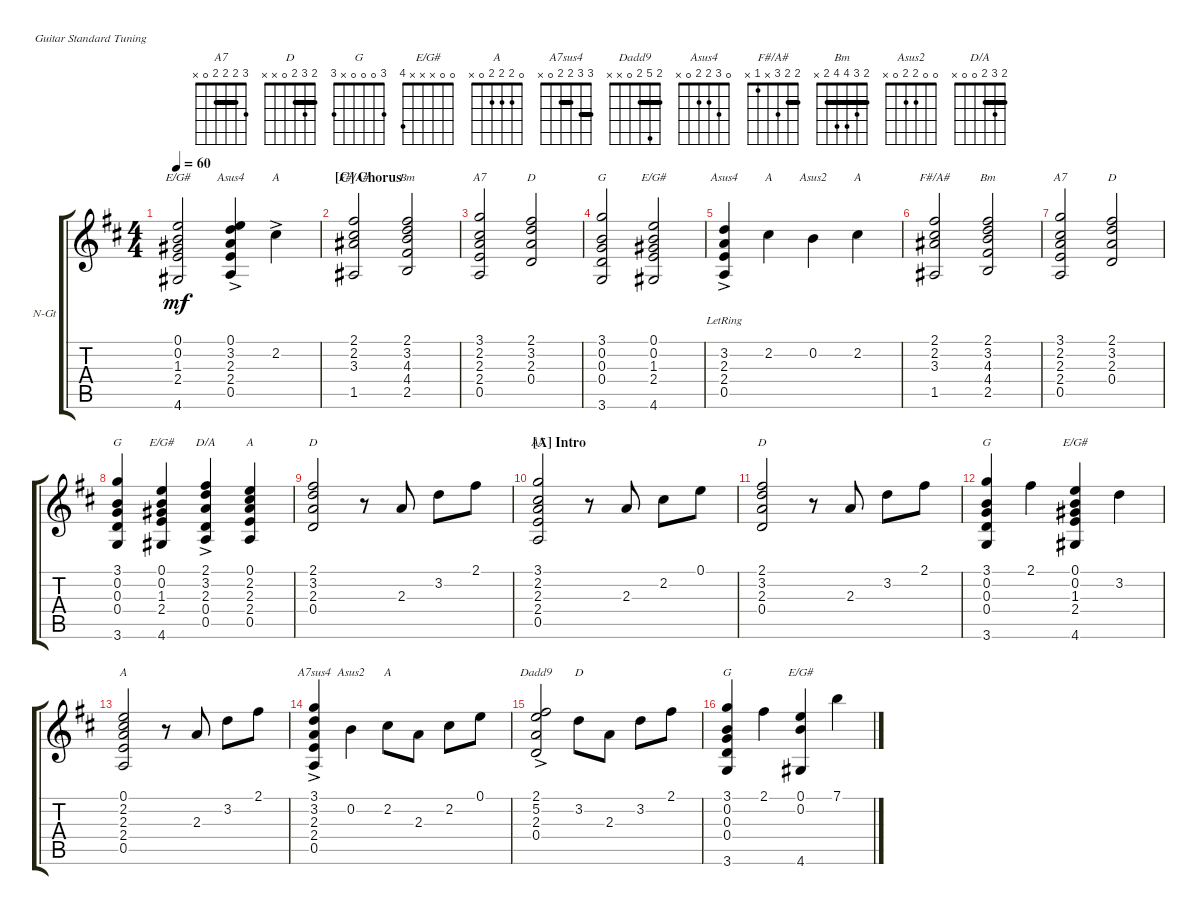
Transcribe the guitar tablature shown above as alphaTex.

\defaultSystemsLayout 4
\bracketExtendMode groupsimilarinstruments
\firstSystemTrackNameOrientation horizontal
\otherSystemsTrackNameOrientation horizontal
\track ("Nylon Guitar" "N-Gt") {instrument acousticguitarnylon}
\staff {score tabs}
\tuning (E4 B3 G3 D3 A2 E2)
\chord ("A7" 3 2 2 2 0 x) {barre (2 2)}
\chord ("D" 2 3 2 0 x x) {barre 2}
\chord ("G" 3 0 0 0 x 3)
\chord ("E/G#" 0 0 1 2 x 4)
\chord ("A" 0 2 2 2 0 x)
\chord ("A7sus4" 3 3 2 2 0 x) {barre (2 3)}
\chord ("Dadd9" 2 5 2 0 x x) {barre 2}
\chord ("E/G#" 0 0 x x x 4)
\chord ("Asus4" x 3 2 2 0 x) {barre 2}
\chord ("Asus4" 0 3 2 2 0 x)
\chord ("F#/A#" 2 2 3 x 1 x) {barre 2}
\chord ("Bm" 2 3 4 4 2 x) {barre 2}
\chord ("Asus2" 0 0 2 2 0 x)
\chord ("D/A" 2 3 2 0 0 x) {barre 2}
\ts (4 4)
\tempo 60
\clef g2
\ks d
(4.6 2.4 1.3 0.2 0.1).2{ch "E/G#" dy mf} (0.5 2.4 2.3 3.2{ac} 0.1).4{ch "Asus4"} 2.2{ac}.4{ch "A"} |
\section ("C" "Chorus")
(1.5 3.3 2.2 2.1).2{ch "F#/A#"} (2.5 4.4 4.3 3.2 2.1).2{ch "Bm"} |
(3.1 2.2 2.3 2.4 0.5).2{ch "A7"} (0.4 2.3 3.2 2.1).2{ch "D"} |
(3.1 0.2 0.3 0.4 3.6).2{ch "G"} (4.6 2.4 1.3 0.2 0.1).2{ch "E/G#"} |
(3.2{ac lr} 2.3{lr} 2.4{lr} 0.5{lr}).4{ch "Asus4"} 2.2.4{ch "A"} 0.2.4{ch "Asus2"} 2.2.4{ch "A"} |
(1.5 3.3 2.2 2.1).2{ch "F#/A#"} (2.5 4.4 4.3 3.2 2.1).2{ch "Bm"} |
(3.1 2.2 2.3 2.4 0.5).2{ch "A7"} (0.4 2.3 3.2 2.1).2{ch "D"} |
(3.1 0.2 0.3 0.4 3.6).4{ch "G"} (4.6 2.4 1.3 0.2 0.1).4{ch "E/G#"} (0.5 0.4 2.3 3.2{ac} 2.1).4{ch "D/A"} (2.2 2.3 2.4 0.5 0.1).4{ch "A"} |
(0.4 2.3 3.2 2.1).2{ch "D"} r.8 2.3.8 3.2.8 2.1.8 |
\section ("A" "Intro")
(3.1 2.2 2.3 2.4 0.5).2{ch "A7"} r.8 2.3.8 2.2.8 0.1.8 |
(0.4 2.3 3.2 2.1).2{ch "D"} r.8 2.3.8 3.2.8 2.1.8 |
(3.6 0.4 0.3 0.2 3.1).4{ch "G"} 2.1.4 (4.6 2.4 1.3 0.2 0.1).4{ch "E/G#"} 3.2.4 |
(0.1 2.2 2.3 2.4 0.5).2{ch "A"} r.8 2.3.8 3.2.8 2.1.8 |
(3.1 3.2{ac} 2.3 2.4 0.5).4{ch "A7sus4"} 0.2.4{ch "Asus2"} 2.2.8{ch "A"} 2.3.8 2.2.8 0.1.8 |
(0.4 2.3 5.2{ac} 2.1).2{ch "Dadd9"} 3.2.8{ch "D"} 2.3.8 3.2.8 2.1.8 |
(3.6 0.4 0.3 0.2 3.1).4{ch "G"} 2.1.4 (4.6 0.2 0.1).4{ch "E/G#"} 7.1.4
